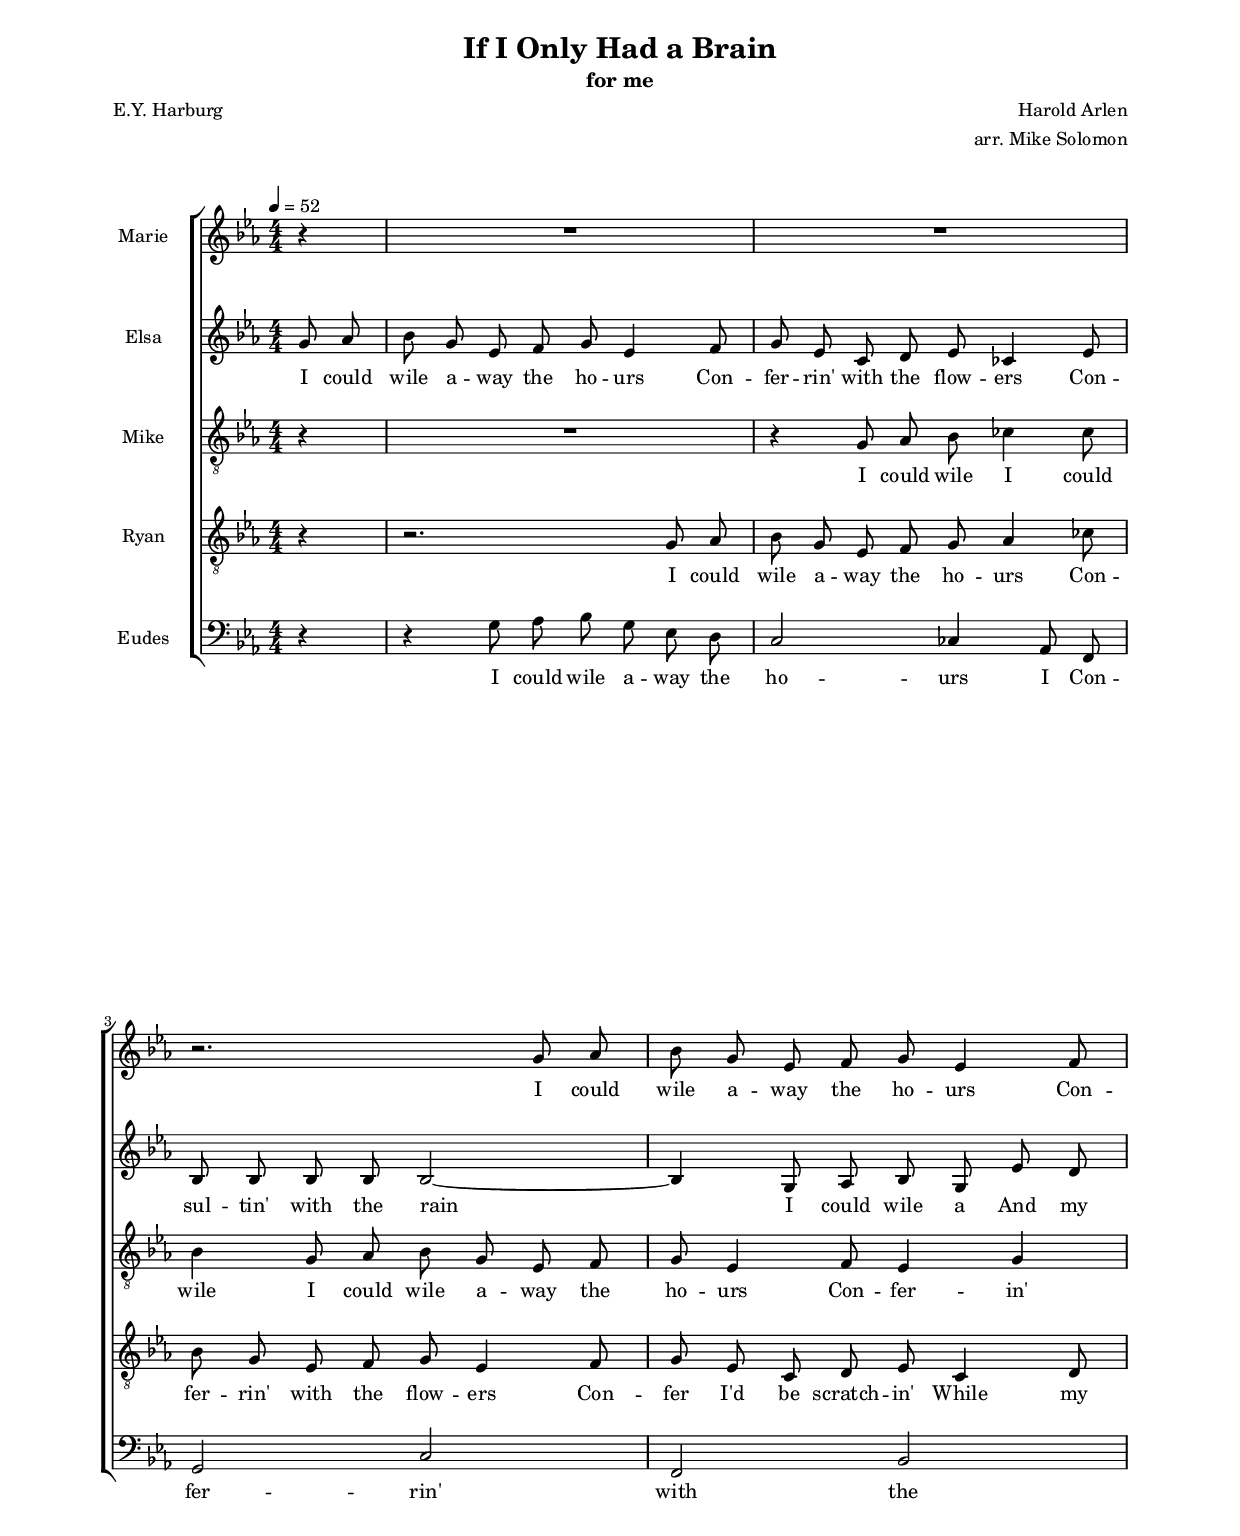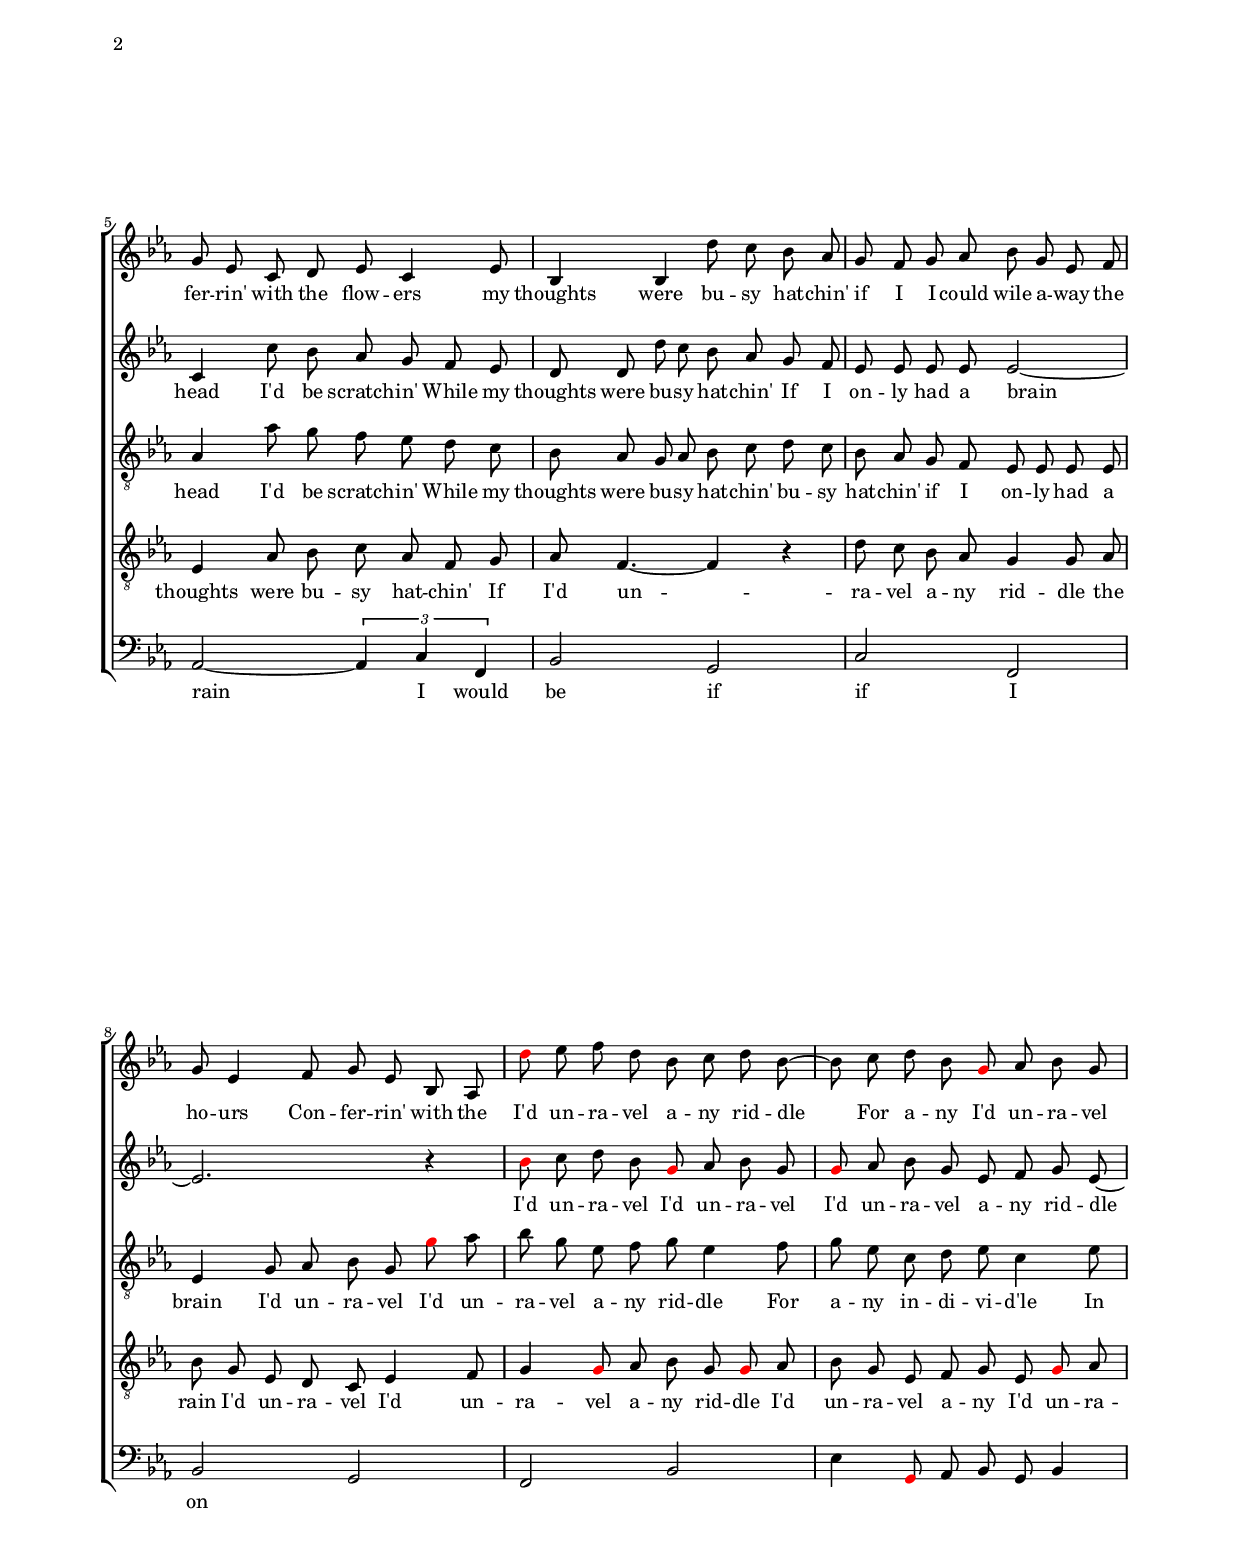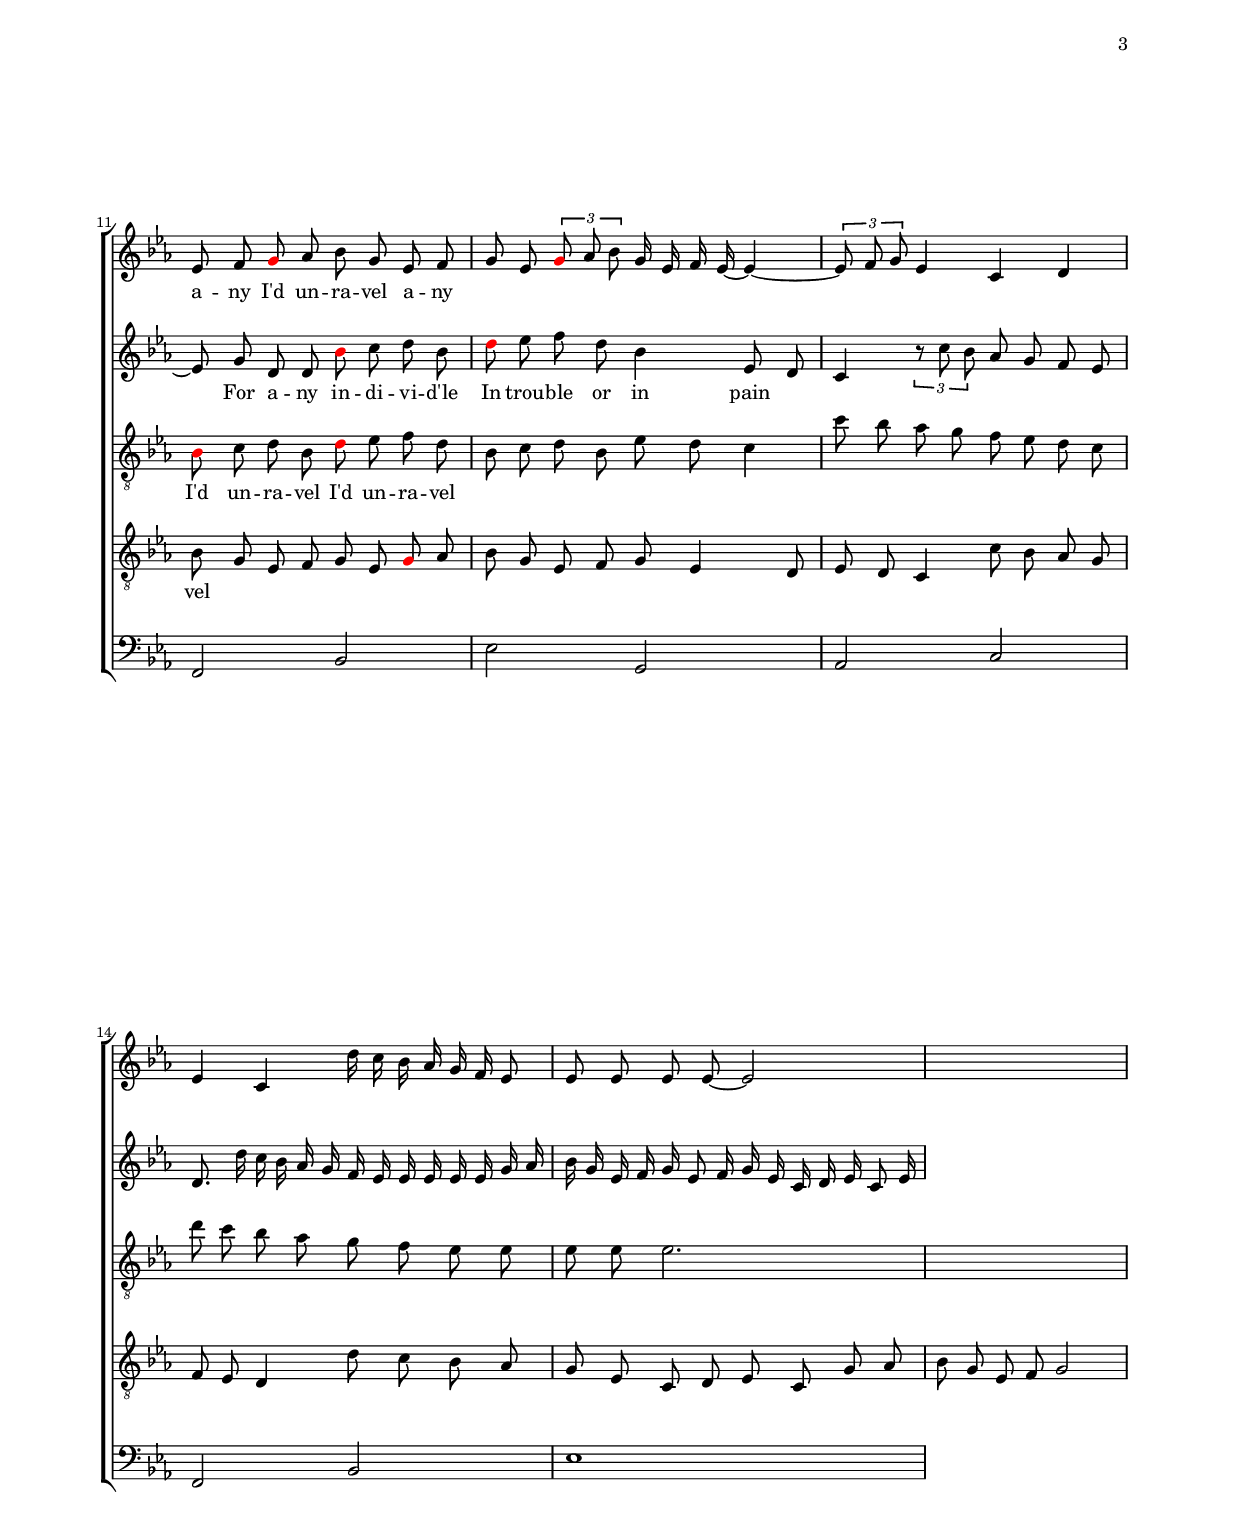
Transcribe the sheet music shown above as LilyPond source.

%%% RECURRENT "SOME" !!!

%{
  Mirku says...
  1) Use slurs AND beams instead of just beams.
  2) Beam according to measure
  3) LOOK INTO 7/8
  % 2.17.12 works
%}

%#(set-global-staff-size 14.14)
#(set-global-staff-size 15.87)

%%%%%% ending with E major
%%%%%% then D major
%%%%%% then B major (if happy)
%%%%%% then D major (why oh why)
%%%%%% C-major happy going down

\version "2.17.0"
\include "defs-devel.ly"

#(ly:set-option 'point-and-click #f)

#(set-global-staff-size 15.87)

myred = \once \override NoteHead #'color = #red

\paper {
  footnote-separator-markup = \markup { \column { " "\override #`(span-factor . 1/5) { \draw-hline } }}
  footnote-padding = 5\mm
  top-system-spacing = #'((basic-distance . 1) (minimum-distance . 0) (padding . 1) (stretchability . 40))
  bottom-system-spacing = #'((basic-distance . 1) (minimum-distance . 0) (padding . 1) (stretchability . 50))
  ragged-right = ##f
  left-margin = 0.75\in
  right-margin = 0.75\in
  top-margin = 0.5\in
  bottom-margin = 0.6\in
  ragged-last-bottom = ##f
  max-systems-per-page = #2
}

\header {
  title = "If I Only Had a Brain"
  subtitle = "for me"
  %title = "Somewhere Over the Rainbow"
  composer = "Harold Arlen"
  poet = "E.Y. Harburg"
  arranger = "arr. Mike Solomon"
  %arranger = "arr. (anon)"
}

prefatoryMatter = {
  \key ees \major
  \autoBeamOff
  \tempo 4=52
}

scorePrefatoryMatter = {
  \prefatoryMatter
  \partial 4
}

midiPrefatoryMatter = {
  \prefatoryMatter
  %r2.
  \partial 4
}

marks = {
  \repeat unfold 65 \unfoldSwing 52
}

soprano = \relative c'' {
  r4 |
  R1 |
  R1 |
  r2. g8 aes |
  bes g ees f g ees4 f8 |
  g ees c d ees c4 ees8 |
  bes4 bes d'8 c bes aes |
  g f g aes bes g ees f |
  g ees4 f8 g ees bes aes |
  \myred d'8 ees f d bes c d bes ~ |
  bes c d bes \myred g aes bes g |
  ees f \myred g aes bes g ees f |
  g8 ees \myred \times 2/3 { g aes bes } g16 ees f ees ~ ees4 ~ |
  \times 2/3 { ees8 f g } ees4 c d |
  ees c     d'16 c bes aes   g f ees8 |
  ees8 ees ees ees ~ ees2 |

}

sopranoWords = \lyricmode {
  I could wile a -- way the ho -- urs
  Con -- fer -- rin' with the flow -- ers
  my thoughts were
  bu -- sy hat -- chin' if I
  I could wile a -- way the ho -- urs
  Con -- fer -- rin' with the
  I'd un -- ra -- vel a -- ny rid -- dle
  For a -- ny
  I'd un -- ra -- vel a -- ny
  I'd un -- ra -- vel a -- ny
}

mezzo = \relative c'' {
  g8 aes |
  bes g ees f g ees4 f8 |
  g ees c d ees ces4 ees8 |
  bes bes bes bes bes2 ~ |
  bes4 g8 aes bes g ees'8 d |
  c4 c'8 bes aes g f ees |
  d d d' c bes aes g f |
  ees ees ees ees ees2 ~ |
  ees2. r4
  \myred bes'8 c d bes \myred g aes bes g |
  \myred g aes bes g ees f g ees ~ |
  ees g d d \myred bes'8 c d bes |
  \myred d ees f d bes4 ees,8 d |
  c4 \times 2/3 { r8 c'8 bes } aes8 g f ees |
  d8. d'16   c bes aes g   f ees ees ees    ees ees g aes |
  bes g ees f g ees8 f16 g ees c d ees c8 ees16 |
  %bes g ees f g ees4 f8 |
  %g ees c d ees4 ees |
}

mezzoWords = \lyricmode {
  I could wile a -- way the ho -- urs
  Con -- fer -- rin' with the flow -- ers
  Con -- sul -- tin' with the rain
  I could wile a
  And my head I'd be scratch -- in'
  While my thoughts were bu -- sy hat -- chin'
  If I on -- ly had a brain

  I'd un -- ra -- vel
  I'd un -- ra -- vel
  I'd un -- ra -- vel a -- ny rid -- dle
  For a -- ny in -- di -- vi -- d'le
  In trou -- ble or in pain
  %With the thoughts I'd be think -- in'
  %I could be a -- no -- ther Lin -- coln
  %If I on -- ly had a brain
}

alto = \relative c' {
  \clef "treble_8"
  r4 |
  R1 |
  r4 g8 aes bes ces4 ces8 |
  bes4 g8 aes bes g ees f |
  g8 ees4 f8 ees4 g |
  aes4 aes'8 g f ees d c |
  bes aes g aes bes c d c |
  bes aes g f ees ees ees ees |
  ees4 g8 aes bes g \myred g'8 aes |
  bes g ees f g ees4 f8 |
  g ees c d ees c4 ees8 |
  \myred bes8 c d bes \myred d8 ees f d %\myred g aes bes g |
  bes c d bes ees8 d c4 |
  c'8 bes aes g f ees d c |
  d' c bes aes g f ees ees | 
  ees ees ees2. |
  s1 |
}

altoWords = \lyricmode {
  I could wile I could wile
  I could wile a -- way the ho -- urs
  Con -- fer -- in'
  head I'd be scratch -- in'
  While my thoughts were bu -- sy hat -- chin'
  bu -- sy hat -- chin' if I on -- ly had a brain
  I'd un -- ra -- vel
  I'd un -- ra -- vel a -- ny rid -- dle
  For a -- ny in -- di -- vi -- d'le
  In
  I'd un -- ra -- vel
  I'd un -- ra -- vel
}

tenor = \relative c' {
  \clef "treble_8"
  r4 |
  r2. g8 aes |
  bes g ees f g aes4 ces8 |
  bes g ees f g ees4 f8 |
  g ees c d ees c4 d8 |
  ees4 aes8 bes c aes f g |
  aes f4. ~ f4 r |
  d'8 c bes aes g4 g8 aes |
  bes g ees d c ees4 f8 |
  g4 \myred g8 aes bes g \myred g aes |
  bes g ees f g ees \myred g aes |
  bes g ees f g ees \myred g aes |
  bes g ees f g ees4 d8 |
  ees8 d c4 c'8 bes aes g |
  f ees d4 d'8 c bes aes |
  g ees c d ees c g' aes |
  bes g ees f g2 |
}

tenorWords = \lyricmode {
  I could wile a -- way the ho -- urs
  Con -- fer -- rin' with the flow -- ers
  Con -- fer
  I'd be scratch -- in'
  While my thoughts were bu -- sy hat -- chin'
  If
  I'd un -- ra -- vel a -- ny rid -- dle
  the rain
  I'd un -- ra -- vel
  I'd un -- ra -- vel a -- ny rid -- dle
  I'd un -- ra -- vel a -- ny 
  I'd un -- ra -- vel  
}

bass = \relative c' {
  \clef bass
  r4 |
  r4 g8 aes bes g ees d |
  c2 ces4 aes8 f |
  g2 c |
  f,2 bes |
  aes2 ~ \times 2/3 { aes4 c f, } |
  bes2 g |
  c2 f,2 |
  bes g |
  f bes |
  ees4 \myred g,8 aes bes g bes4 |
  f2 bes |
  ees g, |
  aes c |
  f, bes |
  ees1 |
 
}

bassWords = \lyricmode {
  I could wile a -- way the ho -- urs I
  Con -- fer -- rin' with the rain
  I would be if
  if I on
}
\score {
  \new ChoirStaff <<
    \new Staff \with { instrumentName = #"Marie" %shortInstrumentName = #"M."
} <<
      \new Voice = "soprano" { << { \numericTimeSignature
	\scorePrefatoryMatter
        \soprano
      } {
	\scorePrefatoryMatter
        \marks
      } >> }
      \lyricsto "soprano" \new Lyrics {
        \sopranoWords
      }
    >>
    \new Staff \with { instrumentName = #"Elsa" %shortInstrumentName = #"E."
} <<
      \new Voice = "mezzo" { \numericTimeSignature
	\scorePrefatoryMatter
        \mezzo
      }
      \lyricsto "mezzo" \new Lyrics {
        \mezzoWords
      }
    >>
    \new Staff \with { instrumentName = #"Mike" %shortInstrumentName = #"Mk."
} <<
      \new Voice = "alto" { \numericTimeSignature
	\scorePrefatoryMatter
        \alto
      }
      \lyricsto "alto" \new Lyrics {
        \altoWords
      }
    >>
    \new Staff \with { instrumentName = #"Ryan" %shortInstrumentName = #"R."
} <<
      \new Voice = "tenor" { \numericTimeSignature
	\scorePrefatoryMatter
        \tenor
      }
      \lyricsto "tenor" \new Lyrics {
        \tenorWords
      }
    >>
    \new Staff \with { instrumentName = #"Eudes" %shortInstrumentName = #"P." %\markup { \concat { E \super u . } }
} <<
      \new Voice = "bass" { \numericTimeSignature
	\scorePrefatoryMatter
        \bass
      }
      \lyricsto "bass" \new Lyrics {
        \bassWords
      }
    >>
  >>
  \layout {
    \context {
      \Voice
      \override TextScript #'layer = #6
      \override NoteHead #'layer = #7
      \override Glissando #'breakable = ##t
      \override TupletNumber #'breakable = ##t
      \override TupletBracket #'breakable = ##t
      \remove "Forbid_line_break_engraver"
    }
    \context {
      \Staff
      %\consists "Metronome_mark_engraver"
      \override TimeSignature #'style = #'numbered
      \override StaffSymbol #'layer = #4
      \override TimeSignature #'layer = #3
      \override TimeSignature #'whiteout = ##t
    }
    \context {
      \Lyrics
      %\override LyricText #'whiteout = ##t
      \override LyricText #'layer = #6
    }
    \context {
      \Score
      %\remove "Metronome_mark_engraver"
      \override NonMusicalPaperColumn #'allow-loose-spacing = ##f
    }
  }
}
%%% MIDI

\score {
  \new ChoirStaff <<
    \new Staff \with { instrumentName = #"Marie" %shortInstrumentName = #"M."
} <<
      \new Voice = "soprano" { << { \numericTimeSignature
	\midiPrefatoryMatter
        \soprano
      } {
	\midiPrefatoryMatter
        \marks
      } >> }
      \lyricsto "soprano" \new Lyrics {
        \sopranoWords
      }
    >>
    \new Staff \with { instrumentName = #"Elsa" %shortInstrumentName = #"E."
} <<
      \new Voice = "mezzo" { \numericTimeSignature
	\midiPrefatoryMatter
        \mezzo
      }
      \lyricsto "mezzo" \new Lyrics {
        \mezzoWords
      }
    >>
    \new Staff \with { instrumentName = #"Mike" %shortInstrumentName = #"Mk."
} <<
      \new Voice = "alto" { \numericTimeSignature
	\midiPrefatoryMatter
        \alto
      }
      \lyricsto "alto" \new Lyrics {
        \altoWords
      }
    >>
    \new Staff \with { instrumentName = #"Ryan" %shortInstrumentName = #"R."
} <<
      \new Voice = "tenor" { \numericTimeSignature
	\midiPrefatoryMatter
        \tenor
      }
      \lyricsto "tenor" \new Lyrics {
        \tenorWords
      }
    >>
    \new Staff \with { instrumentName = #"Eudes" %shortInstrumentName = #"P." %\markup { \concat { E \super u . } }
} <<
      \new Voice = "bass" { \numericTimeSignature
	\midiPrefatoryMatter
        \bass
      }
      \lyricsto "bass" \new Lyrics {
        \bassWords
      }
    >>
  >>
  \midi {}
}
